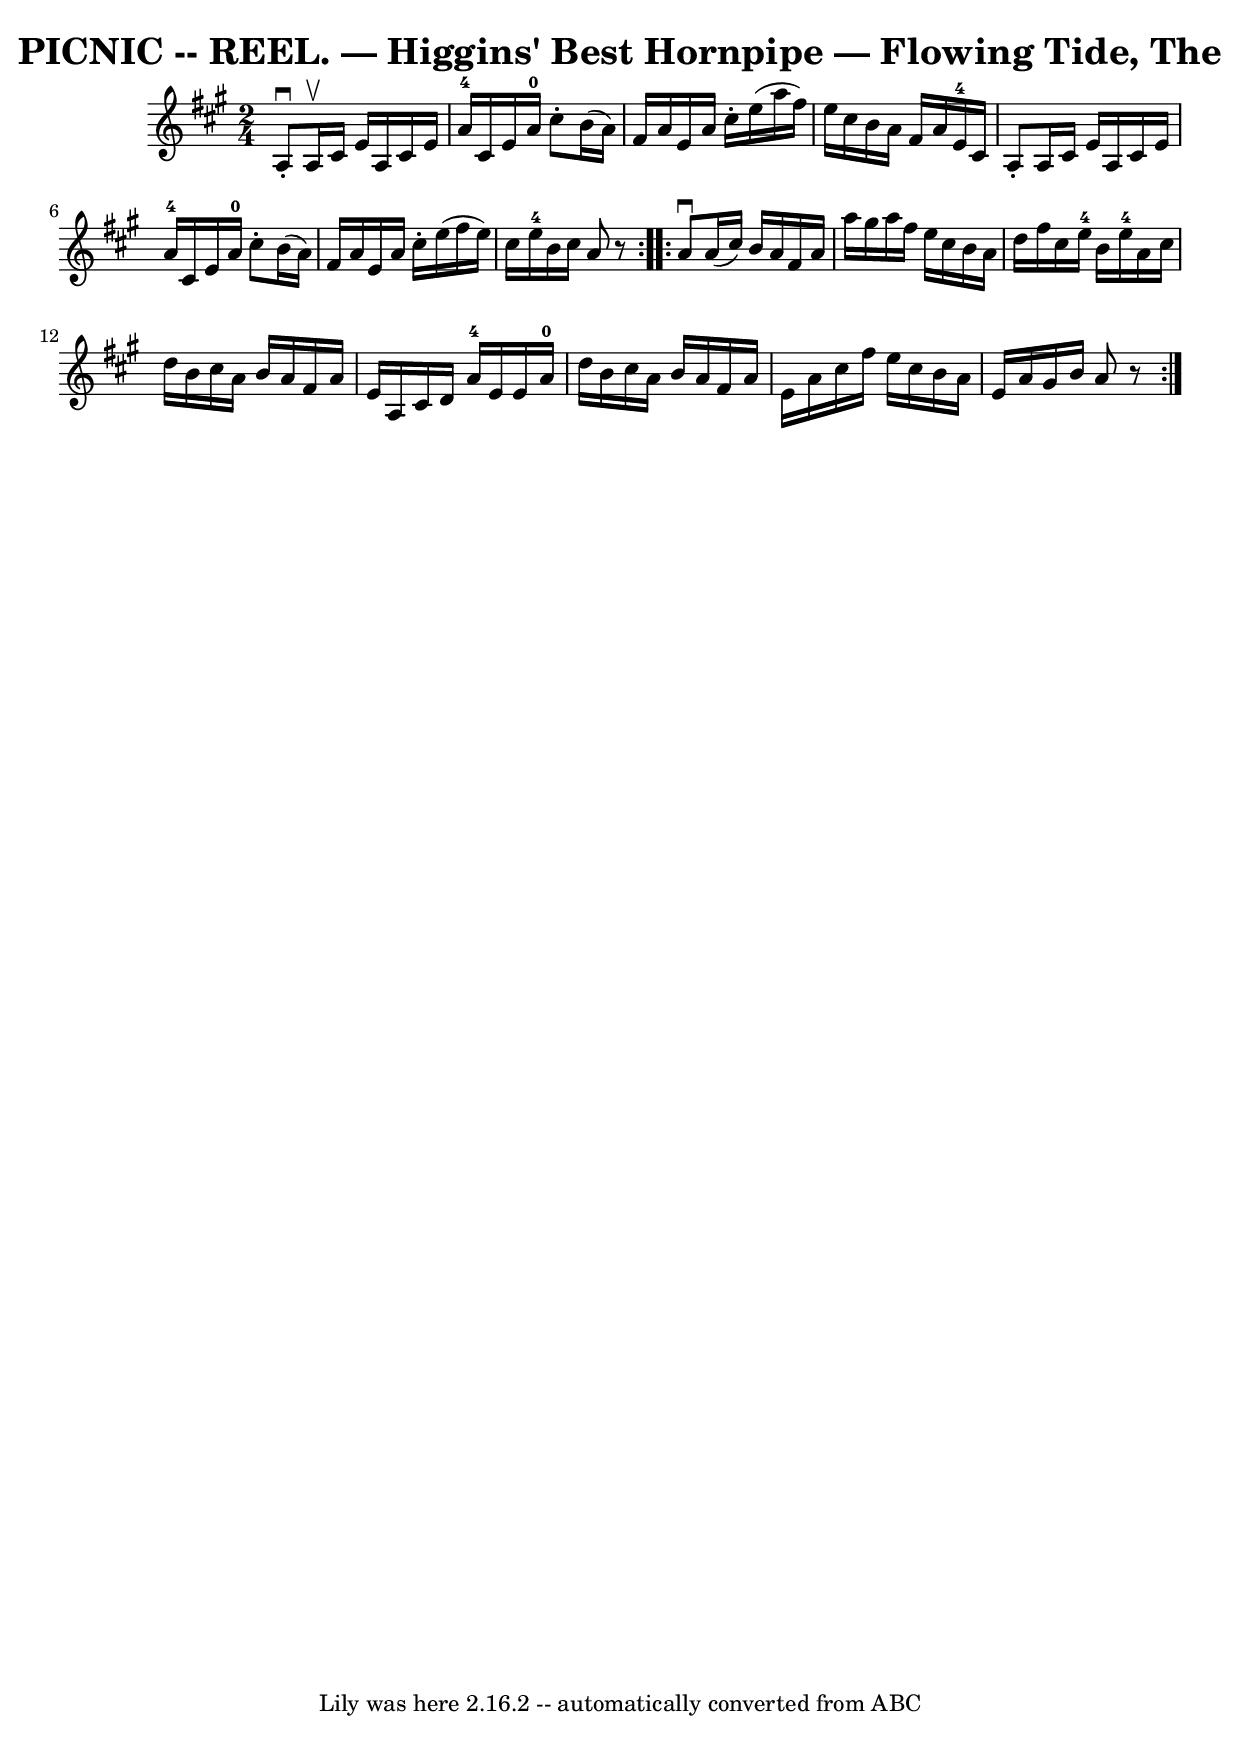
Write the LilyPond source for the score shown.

\version "2.16.2"
\include "Mammoth.ily"
\header {
  %% book = "Coles 43.8"
  crossRefNumber = "1"
  footnotes = ""
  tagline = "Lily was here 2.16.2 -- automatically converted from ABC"
  title = "PICNIC -- REEL. — Higgins' Best Hornpipe — Flowing Tide, The"

}
voicedefault =  {



  \repeat volta 2 {

    \time 2/4 
    \key a \major
    a8^\downbow-. a16^\upbow cis'16 e'16 a16  
    cis'16 e'16  |
    a'16-4 cis'16 e'16 a'16-0 cis''8 
    -. b'16 (a'16) |
    fis'16 a'16 e'16 a'16 cis''16 -.  
    e''16 (a''16 fis''16) |
    e''16 cis''16 b'16 a'16    
    fis'16 a'16 e'16-4 cis'16  |
    a8 -. a16 cis'16    
    e'16 a16 cis'16 e'16  |
    a'16-4 cis'16 e'16 a'16 
    -0 cis''8 -. b'16 (a'16) |
    fis'16 a'16 e'16 a'16  
    cis''16 -. e''16 (fis''16 e''16) |
    cis''16 e''16-4  
    b'16 cis''16 a'8    r8 
  }     
  \repeat volta 2 {
    a'8^\downbow a'16 (
    cis''16) b'16 a'16 fis'16 a'16  |
    a''16 gis''16    
    a''16 fis''16 e''16 cis''16 b'16 a'16  |
    d''16    
    fis''16 cis''16 e''16-4 b'16 e''16-4 a'16 cis''16  
    |
    d''16 b'16 cis''16 a'16 b'16 a'16 fis'16 a'16  
    |
    e'16 a16 cis'16 d'16 a'16-4 e'16 e'16    
    a'16-0 |
    d''16 b'16 cis''16 a'16 b'16 a'16 fis'16 
    a'16  |
    e'16 a'16 cis''16 fis''16 e''16 cis''16    
    b'16 a'16  |
    e'16 a'16 gis'16 b'16 a'8    r8 
  }   

}

\score{
  <<

    \context Staff="default"
    {
      \voicedefault 
      
    }

  >>
  \layout {
    
  }
  \midi {
  }

}
